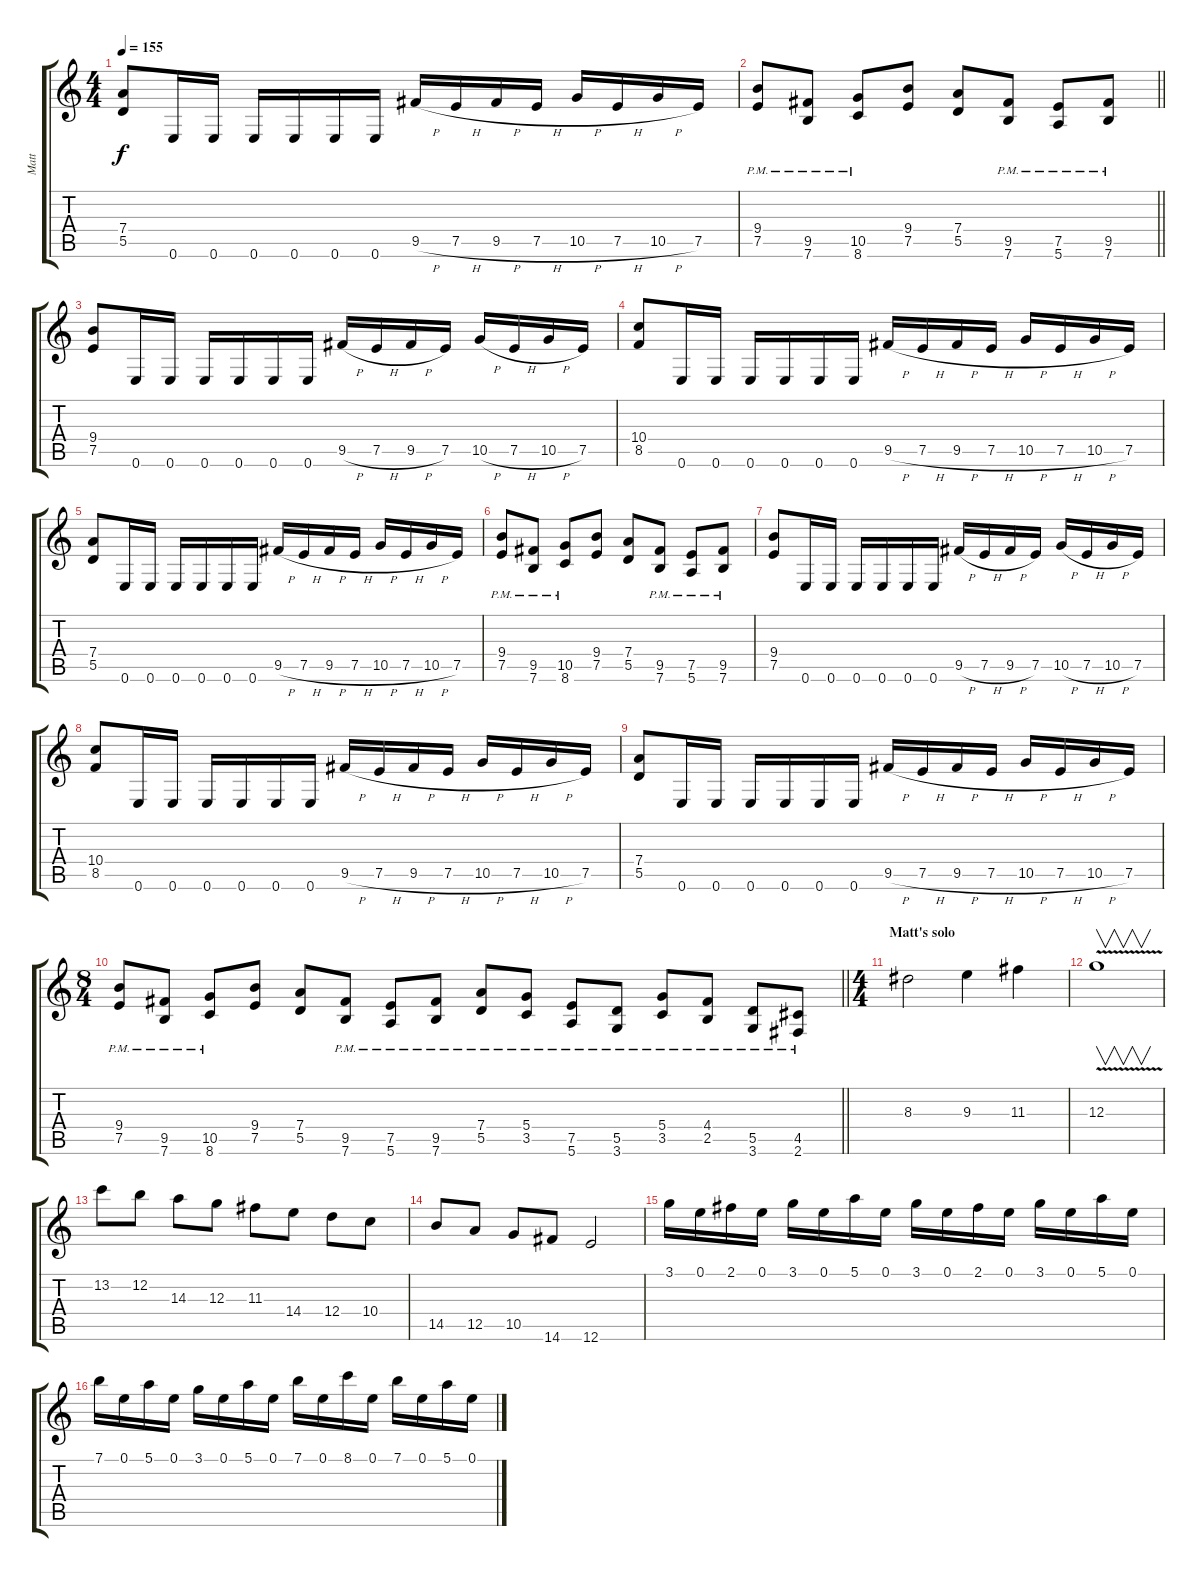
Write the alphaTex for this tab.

\track ("Matt" "Matt") {instrument distortionguitar}
\staff {score tabs}
\tuning (E4 B3 G3 D3 A2 E2) {hide}
\ts (4 4)
\tempo 155
\clef g2
\ks c
(7.4 5.5).8{dy f} 0.6.16 0.6.16 0.6.16 0.6.16 0.6.16 0.6.16 9.5{h}.16 7.5{h}.16 9.5{h}.16 7.5{h}.16 10.5{h}.16 7.5{h}.16 10.5{h}.16 7.5.16 |
\barLineRight lightlight
(9.4{pm} 7.5{pm}).8 (9.5{pm} 7.6{pm}).8 (10.5{pm} 8.6{pm}).8 (9.4 7.5).8 (7.4 5.5).8 (9.5{pm} 7.6{pm}).8 (7.5{pm} 5.6{pm}).8 (9.5{pm} 7.6{pm}).8 |
(9.4 7.5).8 0.6.16 0.6.16 0.6.16 0.6.16 0.6.16 0.6.16 9.5{h}.16 7.5{h}.16 9.5{h}.16 7.5.16 10.5{h}.16 7.5{h}.16 10.5{h}.16 7.5.16 |
(10.4 8.5).8 0.6.16 0.6.16 0.6.16 0.6.16 0.6.16 0.6.16 9.5{h}.16 7.5{h}.16 9.5{h}.16 7.5{h}.16 10.5{h}.16 7.5{h}.16 10.5{h}.16 7.5.16 |
(7.4 5.5).8 0.6.16 0.6.16 0.6.16 0.6.16 0.6.16 0.6.16 9.5{h}.16 7.5{h}.16 9.5{h}.16 7.5{h}.16 10.5{h}.16 7.5{h}.16 10.5{h}.16 7.5.16 |
(9.4{pm} 7.5{pm}).8 (9.5{pm} 7.6{pm}).8 (10.5{pm} 8.6{pm}).8 (9.4 7.5).8 (7.4 5.5).8 (9.5{pm} 7.6{pm}).8 (7.5{pm} 5.6{pm}).8 (9.5{pm} 7.6{pm}).8 |
(9.4 7.5).8 0.6.16 0.6.16 0.6.16 0.6.16 0.6.16 0.6.16 9.5{h}.16 7.5{h}.16 9.5{h}.16 7.5.16 10.5{h}.16 7.5{h}.16 10.5{h}.16 7.5.16 |
(10.4 8.5).8 0.6.16 0.6.16 0.6.16 0.6.16 0.6.16 0.6.16 9.5{h}.16 7.5{h}.16 9.5{h}.16 7.5{h}.16 10.5{h}.16 7.5{h}.16 10.5{h}.16 7.5.16 |
(7.4 5.5).8 0.6.16 0.6.16 0.6.16 0.6.16 0.6.16 0.6.16 9.5{h}.16 7.5{h}.16 9.5{h}.16 7.5{h}.16 10.5{h}.16 7.5{h}.16 10.5{h}.16 7.5.16 |
\ts (8 4)
\barLineRight lightlight
(9.4{pm} 7.5{pm}).8 (9.5{pm} 7.6{pm}).8 (10.5{pm} 8.6{pm}).8 (9.4 7.5).8 (7.4 5.5).8 (9.5{pm} 7.6{pm}).8 (7.5{pm} 5.6{pm}).8 (9.5{pm} 7.6{pm}).8 (7.4{pm} 5.5{pm}).8 (5.4{pm} 3.5{pm}).8 (7.5{pm} 5.6{pm}).8 (5.5{pm} 3.6{pm}).8 (5.4{pm} 3.5{pm}).8 (4.4{pm} 2.5{pm}).8 (5.5{pm} 3.6{pm}).8 (4.5{pm} 2.6{pm}).8 |
\ts (4 4)
\section ("" "Matt's solo")
8.3.2 9.3.4 11.3.4 |
12.3{v}.1{v} |
13.2.8 12.2.8 14.3.8 12.3.8 11.3.8 14.4.8 12.4.8 10.4.8 |
14.5.8 12.5.8 10.5.8 14.6.8 12.6.2 |
3.1.16 0.1.16 2.1.16 0.1.16 3.1.16 0.1.16 5.1.16 0.1.16 3.1.16 0.1.16 2.1.16 0.1.16 3.1.16 0.1.16 5.1.16 0.1.16 |
7.1.16 0.1.16 5.1.16 0.1.16 3.1.16 0.1.16 5.1.16 0.1.16 7.1.16 0.1.16 8.1.16 0.1.16 7.1.16 0.1.16 5.1.16 0.1.16
